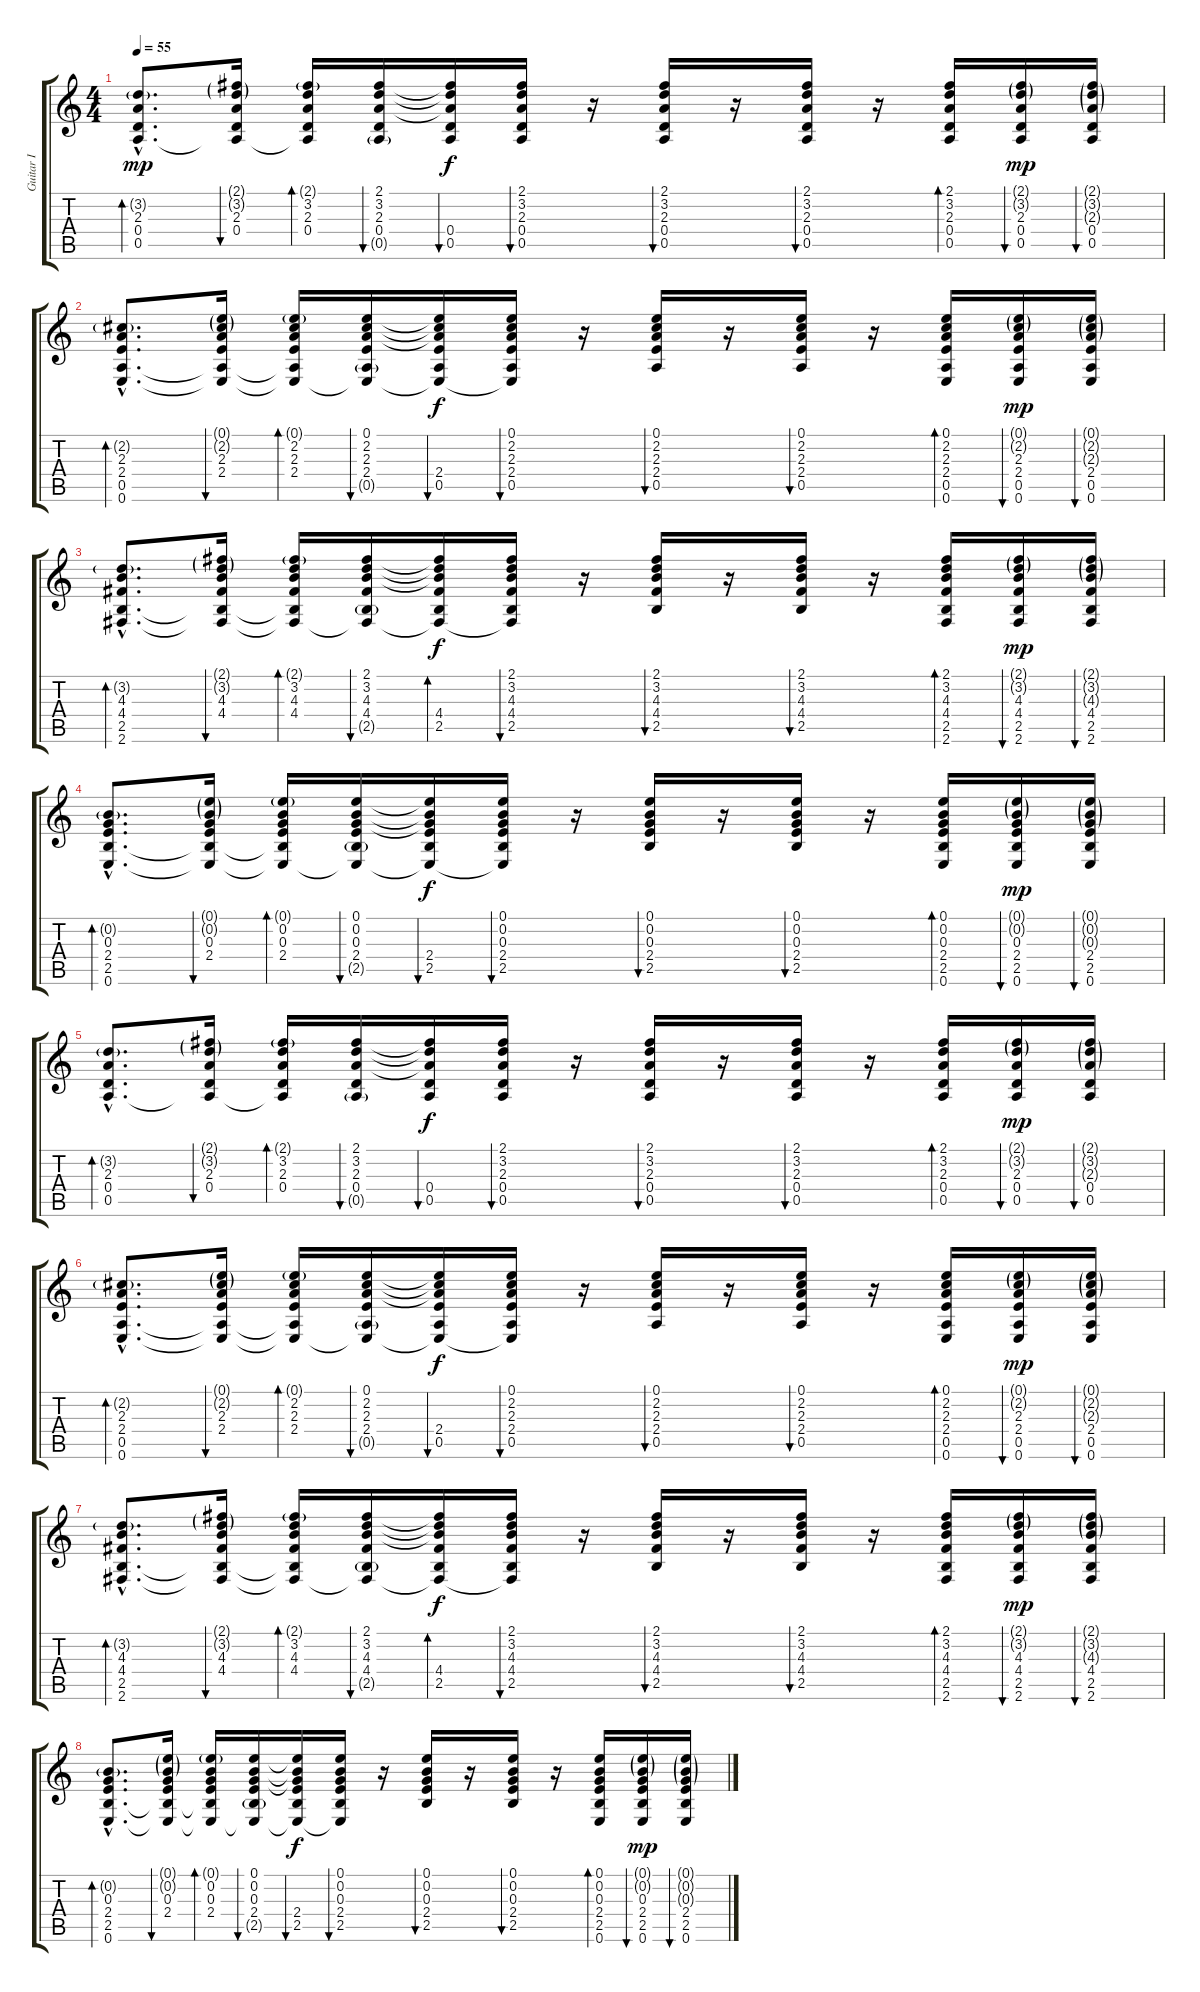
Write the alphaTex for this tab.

\track ("Guitar I" "Guitar I") {instrument acousticguitarsteel}
\staff {score tabs}
\tuning (E4 B3 G3 D3 A2 E2) {hide}
\ts (4 4)
\tempo 55
\clef g2
\ks c
(3.2{g hac} 2.3{hac} 0.4{hac} 0.5{hac}).8{d bd 60 dy mp} (2.1{g} 3.2{g} 2.3 0.4 0.5{t}).16{bu 30} (2.1{g} 3.2 2.3 0.4 0.5{t}).16{bd 30} (2.1 3.2 2.3 0.4 0.5{g}).16{bu 30} (2.1{t} 3.2{t} 2.3{t} 0.4 0.5).16{bu 30 dy f} (2.1 3.2 2.3 0.4 0.5).16{bu 30} r.16 (2.1 3.2 2.3 0.4 0.5).16{bu 60} r.16 (2.1 3.2 2.3 0.4 0.5).16{bu 60} r.16 (2.1 3.2 2.3 0.4 0.5).16{bd 30} (2.1{g} 3.2{g} 2.3 0.4 0.5).16{bu 30 dy mp} (2.1{g} 3.2{g} 2.3{g} 0.4 0.5).16{bu 30} |
(2.2{g hac} 2.3{hac} 2.4{hac} 0.5{hac} 0.6{hac}).8{d bd 60} (0.1{g} 2.2{g} 2.3 2.4 0.5{t} 0.6{t}).16{bu 30} (0.1{g} 2.2 2.3 2.4 0.5{t} 0.6{t}).16{bd 30} (0.1 2.2 2.3 2.4 0.5{g} 0.6{t}).16{bu 30} (0.1{t} 2.2{t} 2.3{t} 2.4 0.5 0.6{t}).16{bu 30 dy f} (0.1 2.2 2.3 2.4 0.5 0.6{t}).16{bu 30} r.16 (0.1 2.2 2.3 2.4 0.5).16{bu 60} r.16 (0.1 2.2 2.3 2.4 0.5).16{bu 60} r.16 (0.1 2.2 2.3 2.4 0.5 0.6).16{bd 30} (0.1{g} 2.2{g} 2.3 2.4 0.5 0.6).16{bu 30 dy mp} (0.1{g} 2.2{g} 2.3{g} 2.4 0.5 0.6).16{bu 30} |
(3.2{g hac} 4.3{hac} 4.4{hac} 2.5{hac} 2.6{hac}).8{d bd 60} (2.1{g} 3.2{g} 4.3 4.4 2.5{t} 2.6{t}).16{bu 30} (2.1{g} 3.2 4.3 4.4 2.5{t} 2.6{t}).16{bd 30} (2.1 3.2 4.3 4.4 2.5{g} 2.6{t}).16{bu 30} (2.1{t} 3.2{t} 4.3{t} 4.4 2.5 2.6{t}).16{bd 60 dy f} (2.1 3.2 4.3 4.4 2.5 2.6{t}).16{bu 30} r.16 (2.1 3.2 4.3 4.4 2.5).16{bu 60} r.16 (2.1 3.2 4.3 4.4 2.5).16{bu 60} r.16 (2.1 3.2 4.3 4.4 2.5 2.6).16{bd 30} (2.1{g} 3.2{g} 4.3 4.4 2.5 2.6).16{bu 30 dy mp} (2.1{g} 3.2{g} 4.3{g} 4.4 2.5 2.6).16{bu 30} |
(0.2{g hac} 0.3{hac} 2.4{hac} 2.5{hac} 0.6{hac}).8{d bd 60} (0.1{g} 0.2{g} 0.3 2.4 2.5{t} 0.6{t}).16{bu 30} (0.1{g} 0.2 0.3 2.4 2.5{t} 0.6{t}).16{bd 30} (0.1 0.2 0.3 2.4 2.5{g} 0.6{t}).16{bu 30} (0.1{t} 0.2{t} 0.3{t} 2.4 2.5 0.6{t}).16{bu 30 dy f} (0.1 0.2 0.3 2.4 2.5 0.6{t}).16{bu 30} r.16 (0.1 0.2 0.3 2.4 2.5).16{bu 60} r.16 (0.1 0.2 0.3 2.4 2.5).16{bu 60} r.16 (0.1 0.2 0.3 2.4 2.5 0.6).16{bd 30} (0.1{g} 0.2{g} 0.3 2.4 2.5 0.6).16{bu 30 dy mp} (0.1{g} 0.2{g} 0.3{g} 2.4 2.5 0.6).16{bu 30} |
(3.2{g hac} 2.3{hac} 0.4{hac} 0.5{hac}).8{d bd 60} (2.1{g} 3.2{g} 2.3 0.4 0.5{t}).16{bu 30} (2.1{g} 3.2 2.3 0.4 0.5{t}).16{bd 30} (2.1 3.2 2.3 0.4 0.5{g}).16{bu 30} (2.1{t} 3.2{t} 2.3{t} 0.4 0.5).16{bu 30 dy f} (2.1 3.2 2.3 0.4 0.5).16{bu 30} r.16 (2.1 3.2 2.3 0.4 0.5).16{bu 60} r.16 (2.1 3.2 2.3 0.4 0.5).16{bu 60} r.16 (2.1 3.2 2.3 0.4 0.5).16{bd 30} (2.1{g} 3.2{g} 2.3 0.4 0.5).16{bu 30 dy mp} (2.1{g} 3.2{g} 2.3{g} 0.4 0.5).16{bu 30} |
(2.2{g hac} 2.3{hac} 2.4{hac} 0.5{hac} 0.6{hac}).8{d bd 60} (0.1{g} 2.2{g} 2.3 2.4 0.5{t} 0.6{t}).16{bu 30} (0.1{g} 2.2 2.3 2.4 0.5{t} 0.6{t}).16{bd 30} (0.1 2.2 2.3 2.4 0.5{g} 0.6{t}).16{bu 30} (0.1{t} 2.2{t} 2.3{t} 2.4 0.5 0.6{t}).16{bu 30 dy f} (0.1 2.2 2.3 2.4 0.5 0.6{t}).16{bu 30} r.16 (0.1 2.2 2.3 2.4 0.5).16{bu 60} r.16 (0.1 2.2 2.3 2.4 0.5).16{bu 60} r.16 (0.1 2.2 2.3 2.4 0.5 0.6).16{bd 30} (0.1{g} 2.2{g} 2.3 2.4 0.5 0.6).16{bu 30 dy mp} (0.1{g} 2.2{g} 2.3{g} 2.4 0.5 0.6).16{bu 30} |
(3.2{g hac} 4.3{hac} 4.4{hac} 2.5{hac} 2.6{hac}).8{d bd 60} (2.1{g} 3.2{g} 4.3 4.4 2.5{t} 2.6{t}).16{bu 30} (2.1{g} 3.2 4.3 4.4 2.5{t} 2.6{t}).16{bd 30} (2.1 3.2 4.3 4.4 2.5{g} 2.6{t}).16{bu 30} (2.1{t} 3.2{t} 4.3{t} 4.4 2.5 2.6{t}).16{bd 60 dy f} (2.1 3.2 4.3 4.4 2.5 2.6{t}).16{bu 30} r.16 (2.1 3.2 4.3 4.4 2.5).16{bu 60} r.16 (2.1 3.2 4.3 4.4 2.5).16{bu 60} r.16 (2.1 3.2 4.3 4.4 2.5 2.6).16{bd 30} (2.1{g} 3.2{g} 4.3 4.4 2.5 2.6).16{bu 30 dy mp} (2.1{g} 3.2{g} 4.3{g} 4.4 2.5 2.6).16{bu 30} |
(0.2{g hac} 0.3{hac} 2.4{hac} 2.5{hac} 0.6{hac}).8{d bd 60} (0.1{g} 0.2{g} 0.3 2.4 2.5{t} 0.6{t}).16{bu 30} (0.1{g} 0.2 0.3 2.4 2.5{t} 0.6{t}).16{bd 30} (0.1 0.2 0.3 2.4 2.5{g} 0.6{t}).16{bu 30} (0.1{t} 0.2{t} 0.3{t} 2.4 2.5 0.6{t}).16{bu 30 dy f} (0.1 0.2 0.3 2.4 2.5 0.6{t}).16{bu 30} r.16 (0.1 0.2 0.3 2.4 2.5).16{bu 60} r.16 (0.1 0.2 0.3 2.4 2.5).16{bu 60} r.16 (0.1 0.2 0.3 2.4 2.5 0.6).16{bd 30} (0.1{g} 0.2{g} 0.3 2.4 2.5 0.6).16{bu 30 dy mp} (0.1{g} 0.2{g} 0.3{g} 2.4 2.5 0.6).16{bu 30}
